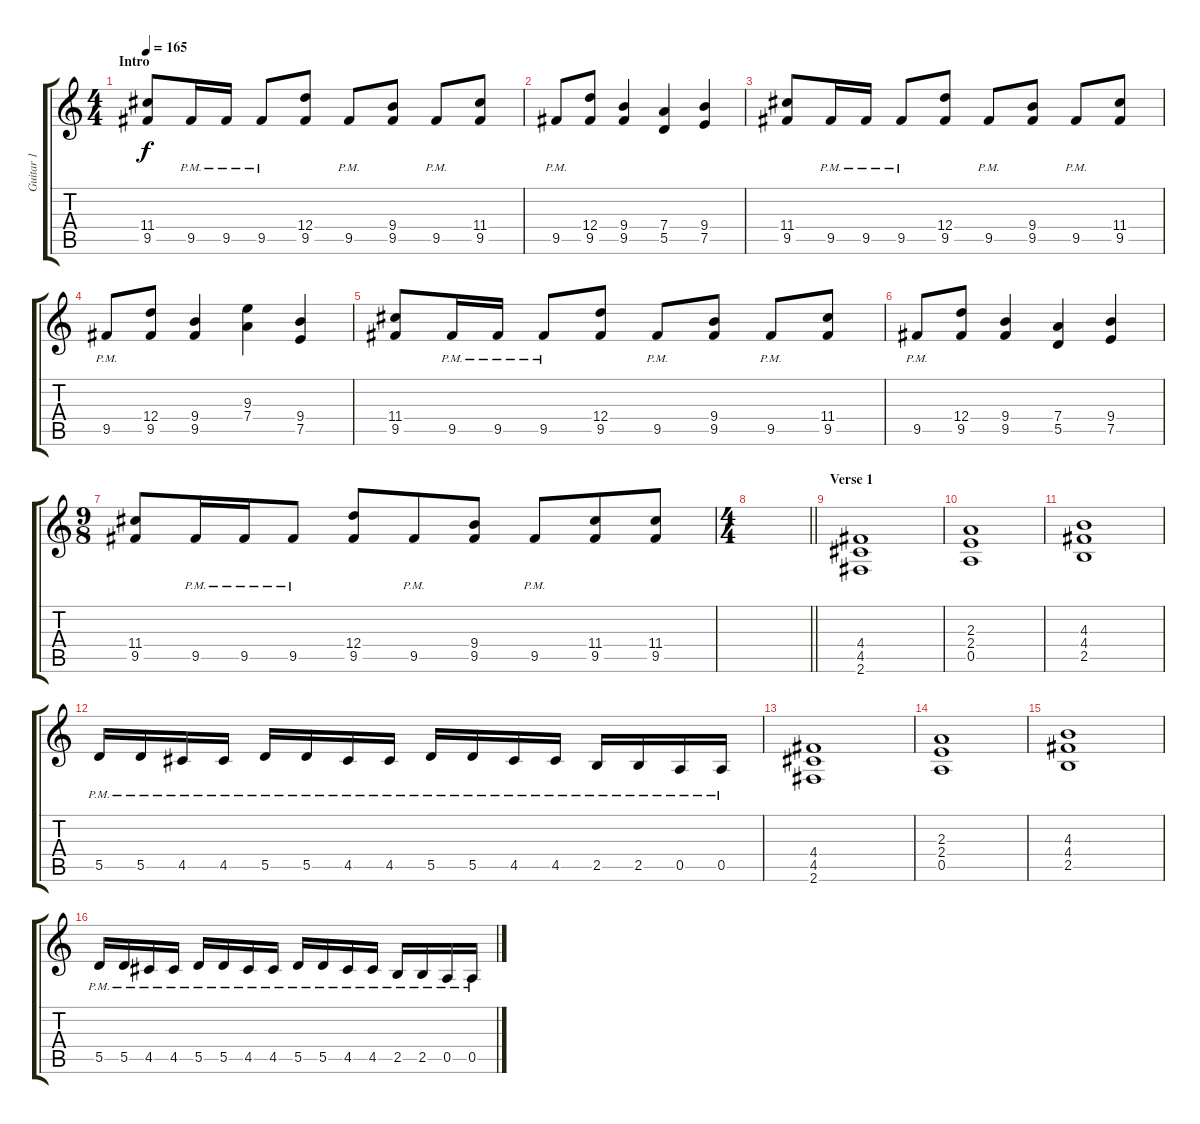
\track ("Guitar 1" "Guitar 1") {instrument distortionguitar}
\staff {score tabs}
\tuning (E4 B3 G3 D3 A2 E2) {hide}
\ts (4 4)
\section ("" "Intro ")
\tempo 165
\clef g2
\ks c
(11.4 9.5).8{dy f volume 8 instrument distortionguitar} 9.5{pm}.16 9.5{pm}.16 9.5{pm}.8 (12.4 9.5).8 9.5{pm}.8 (9.4 9.5).8 9.5{pm}.8 (11.4 9.5).8 |
9.5{pm}.8 (12.4 9.5).8 (9.4 9.5).4 (7.4 5.5).4 (9.4 7.5).4 |
(11.4 9.5).8 9.5{pm}.16 9.5{pm}.16 9.5{pm}.8 (12.4 9.5).8 9.5{pm}.8 (9.4 9.5).8 9.5{pm}.8 (11.4 9.5).8 |
9.5{pm}.8 (12.4 9.5).8 (9.4 9.5).4 (9.3 7.4).4 (9.4 7.5).4 |
(11.4 9.5).8 9.5{pm}.16 9.5{pm}.16 9.5{pm}.8 (12.4 9.5).8 9.5{pm}.8 (9.4 9.5).8 9.5{pm}.8 (11.4 9.5).8 |
9.5{pm}.8 (12.4 9.5).8 (9.4 9.5).4 (7.4 5.5).4 (9.4 7.5).4 |
\ts (9 8)
(11.4 9.5).8 9.5{pm}.16 9.5{pm}.16 9.5{pm}.8 (12.4 9.5).8 9.5{pm}.8 (9.4 9.5).8 9.5{pm}.8 (11.4 9.5).8 (11.4 9.5).8 |
\ts (4 4)
\barLineRight lightlight
|
\section ("" "Verse 1")
(4.4 4.5 2.6).1{volume 12} |
(2.3 2.4 0.5).1 |
(4.3 4.4 2.5).1 |
5.5{pm}.16 5.5{pm}.16 4.5{pm}.16 4.5{pm}.16 5.5{pm}.16 5.5{pm}.16 4.5{pm}.16 4.5{pm}.16 5.5{pm}.16 5.5{pm}.16 4.5{pm}.16 4.5{pm}.16 2.5{pm}.16 2.5{pm}.16 0.5{pm}.16 0.5{pm}.16 |
(4.4 4.5 2.6).1 |
(2.3 2.4 0.5).1 |
(4.3 4.4 2.5).1 |
5.5{pm}.16 5.5{pm}.16 4.5{pm}.16 4.5{pm}.16 5.5{pm}.16 5.5{pm}.16 4.5{pm}.16 4.5{pm}.16 5.5{pm}.16 5.5{pm}.16 4.5{pm}.16 4.5{pm}.16 2.5{pm}.16 2.5{pm}.16 0.5{pm}.16 0.5{pm}.16
